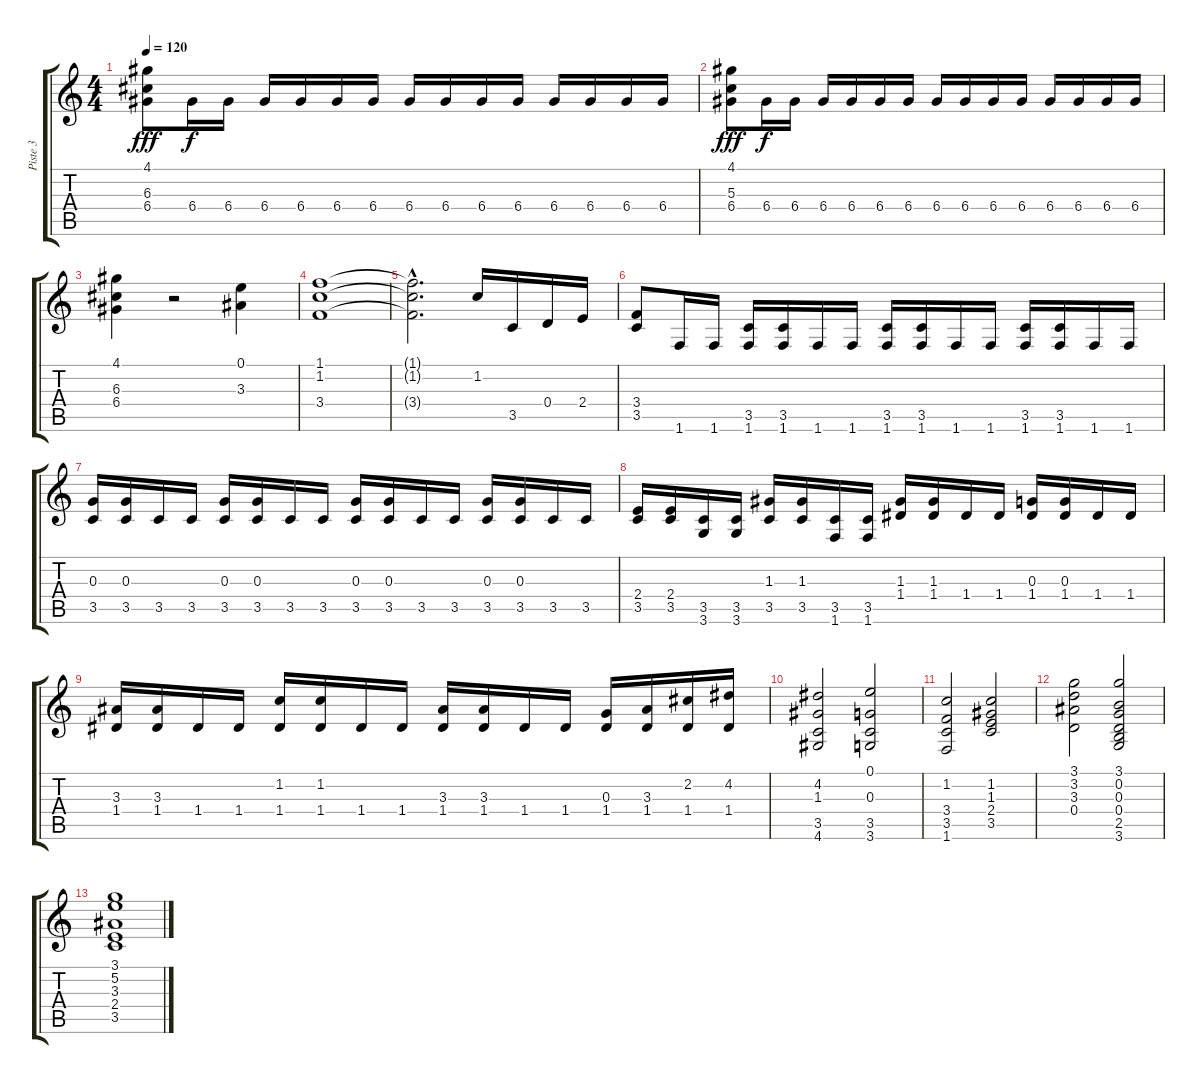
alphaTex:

\track ("Piste 3" "Piste 3") {instrument distortionguitar}
\staff {score tabs}
\tuning (E4 B3 G3 D3 A2 E2) {hide}
\ts (4 4)
\tempo 120
\clef g2
\ks c
(4.1 6.3 6.4).8{dy fff} 6.4.16{dy f} 6.4.16 6.4.16 6.4.16 6.4.16 6.4.16 6.4.16 6.4.16 6.4.16 6.4.16 6.4.16 6.4.16 6.4.16 6.4.16 |
(4.1 5.3 6.4).8{dy fff} 6.4.16{dy f} 6.4.16 6.4.16 6.4.16 6.4.16 6.4.16 6.4.16 6.4.16 6.4.16 6.4.16 6.4.16 6.4.16 6.4.16 6.4.16 |
(4.1 6.3 6.4).4 r.2 (0.1 3.3).4 |
(1.1 1.2 3.4).1 |
(1.1{hac t} 1.2{hac t} 3.4{hac t}).2{d} 1.2.16 3.5.16 0.4.16 2.4.16 |
(3.4 3.5).8 1.6.16 1.6.16 (3.5 1.6).16 (3.5 1.6).16 1.6.16 1.6.16 (3.5 1.6).16 (3.5 1.6).16 1.6.16 1.6.16 (3.5 1.6).16 (3.5 1.6).16 1.6.16 1.6.16 |
(0.3 3.5).16 (0.3 3.5).16 3.5.16 3.5.16 (0.3 3.5).16 (0.3 3.5).16 3.5.16 3.5.16 (0.3 3.5).16 (0.3 3.5).16 3.5.16 3.5.16 (0.3 3.5).16 (0.3 3.5).16 3.5.16 3.5.16 |
(2.4 3.5).16 (2.4 3.5).16 (3.5 3.6).16 (3.5 3.6).16 (1.3 3.5).16 (1.3 3.5).16 (3.5 1.6).16 (3.5 1.6).16 (1.3 1.4).16 (1.3 1.4).16 1.4.16 1.4.16 (0.3 1.4).16 (0.3 1.4).16 1.4.16 1.4.16 |
(3.3 1.4).16 (3.3 1.4).16 1.4.16 1.4.16 (1.2 1.4).16 (1.2 1.4).16 1.4.16 1.4.16 (3.3 1.4).16 (3.3 1.4).16 1.4.16 1.4.16 (0.3 1.4).16 (3.3 1.4).16 (2.2 1.4).16 (4.2 1.4).16 |
(4.2 1.3 3.5 4.6).2 (0.1 0.3 3.5 3.6).2 |
(1.2 3.4 3.5 1.6).2 (1.2 1.3 2.4 3.5).2 |
(3.1 3.2 3.3 0.4).2 (3.1 0.2 0.3 0.4 2.5 3.6).2 |
(3.1 5.2 3.3 2.4 3.5).1
